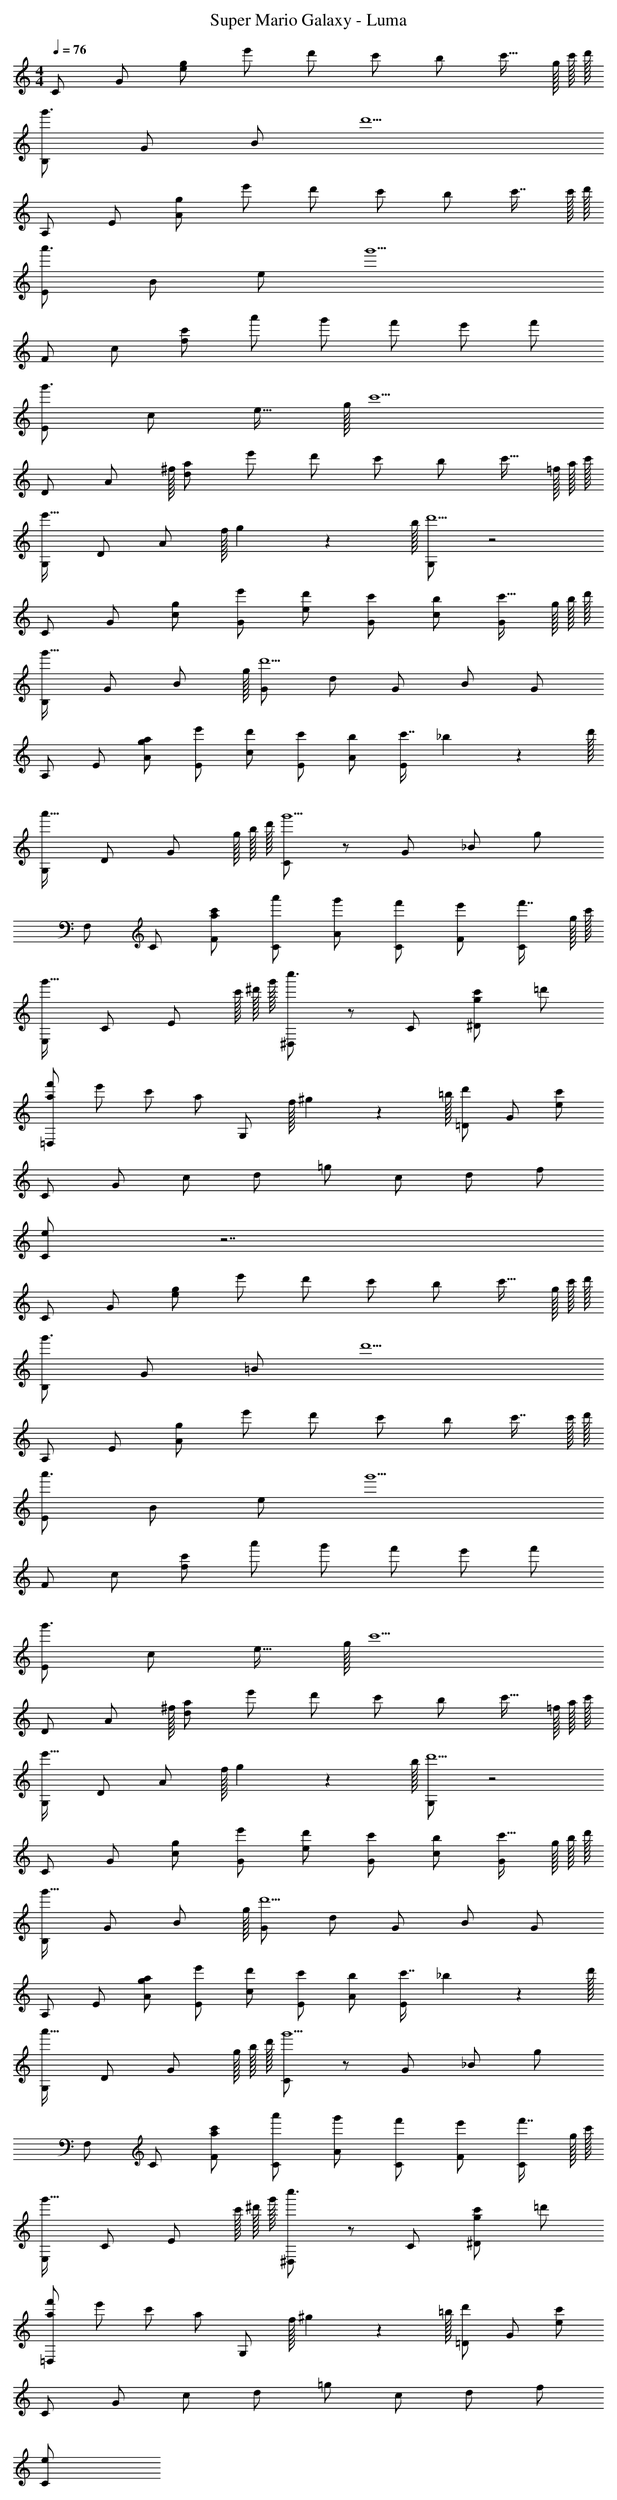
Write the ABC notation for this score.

X:1
T: Super Mario Galaxy - Luma
L: 1/4
M: 4/4
Q: 1/4=76
K: C
C/ G/ [e/g/] e'/ d'/ c'/ b/ c'13/32 g/32 c'/32 d'/32
[B,/g'3/] G/ B/ d'5/
A,/ E/ [g/A/] e'/ d'/ c'/ b/ c'7/16 c'/32 d'/32
[E/a'3/] B/ e/ g'5/
F/ c/ [c'/f/] a'/ g'/ f'/ e'/ f'/
[E/g'3/] c/ e15/32 g/32 c'5/
D/ [z15/32A/] ^f/32 [a/d/] e'/ d'/ c'/ b/ c'13/32 =f/32 a/32 c'/32
[G,/e'45/32] D/ [z13/32A/] f/32 g3/112 z/224 b/32 [G,/d'5/] z2
C/ G/ [g/c/] [e'/G/] [d'/e/] [c'/G/] [b/c/] [c'13/32G/] g/32 b/32 d'/32
[B,/g'47/32] G/ [z15/32B/] g/32 [G/d'5/] d/ G/ B/ G/
A,/ E/ [a/g/A/] [e'/E/] [d'/c/] [c'/E/] [b/A/] [c'7/16E/] _b3/112 z/224 d'/32
[G,/a'45/32] D/ [z13/32G/] g/32 b/32 d'/32 [C/g'5/] z/ G/ _B/ g/
F,/ C/ [a/c'/F/] [a'/C/] [g'/A/] [f'/C/] [e'/F/] [f'7/16C/] g/32 c'/32
[E,/g'45/32] C/ [z13/32E/] c'/32 ^d'/32 g'/32 [^D,/c''3/] z/ C/ [c'/^D/g] =d'/
[f'/=D,/a] e'/ c'/ a/ [z13/32G,/] f/32 ^g3/112 z/224 =b/32 [d'/=D/] G/ [c'/e/]
C/ G/ c/ d/ =g/ c/ d/ f/
[C/e/] z7/
C/ G/ [e/g/] e'/ d'/ c'/ b/ c'13/32 g/32 c'/32 d'/32
[B,/g'3/] G/ =B/ d'5/
A,/ E/ [g/A/] e'/ d'/ c'/ b/ c'7/16 c'/32 d'/32
[E/a'3/] B/ e/ g'5/
F/ c/ [c'/f/] a'/ g'/ f'/ e'/ f'/
[E/g'3/] c/ e15/32 g/32 c'5/
D/ [z15/32A/] ^f/32 [a/d/] e'/ d'/ c'/ b/ c'13/32 =f/32 a/32 c'/32
[G,/e'45/32] D/ [z13/32A/] f/32 g3/112 z/224 b/32 [G,/d'5/] z2
C/ G/ [g/c/] [e'/G/] [d'/e/] [c'/G/] [b/c/] [c'13/32G/] g/32 b/32 d'/32
[B,/g'47/32] G/ [z15/32B/] g/32 [G/d'5/] d/ G/ B/ G/
A,/ E/ [a/g/A/] [e'/E/] [d'/c/] [c'/E/] [b/A/] [c'7/16E/] _b3/112 z/224 d'/32
[G,/a'45/32] D/ [z13/32G/] g/32 b/32 d'/32 [C/g'5/] z/ G/ _B/ g/
F,/ C/ [a/c'/F/] [a'/C/] [g'/A/] [f'/C/] [e'/F/] [f'7/16C/] g/32 c'/32
[E,/g'45/32] C/ [z13/32E/] c'/32 ^d'/32 g'/32 [^D,/c''3/] z/ C/ [c'/^D/g] =d'/
[f'/=D,/a] e'/ c'/ a/ [z13/32G,/] f/32 ^g3/112 z/224 =b/32 [d'/=D/] G/ [c'/e/]
C/ G/ c/ d/ =g/ c/ d/ f/
[C/e/]
